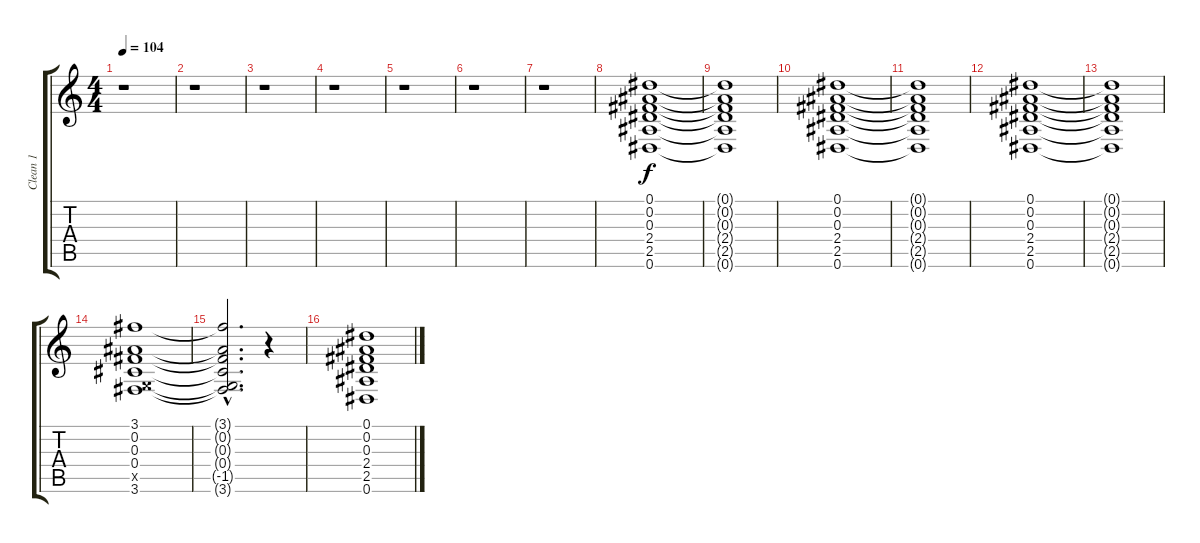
\track ("Clean 1" "Clean 1") {instrument electricguitarclean}
\staff {score tabs}
\tuning (Eb4 Bb3 Gb3 Db3 Ab2 Eb2) {hide}
\ts (4 4)
\tempo 104
\clef g2
\ks c
r.1{dy f} |
r.1 |
r.1 |
r.1 |
r.1 |
r.1 |
r.1 |
(0.1 0.2 0.3 2.4 2.5 0.6).1 |
(0.1{t} 0.2{t} 0.3{t} 2.4{t} 2.5{t} 0.6{t}).1 |
(0.1 0.2 0.3 2.4 2.5 0.6).1 |
(0.1{t} 0.2{t} 0.3{t} 2.4{t} 2.5{t} 0.6{t}).1 |
(0.1 0.2 0.3 2.4 2.5 0.6).1 |
(0.1{t} 0.2{t} 0.3{t} 2.4{t} 2.5{t} 0.6{t}).1 |
(3.1 0.2 0.3 0.4 -1.5{x} 3.6).1 |
(3.1{hac t} 0.2{hac t} 0.3{hac t} 0.4{hac t} -1.5{hac t} 3.6{hac t}).2{d} r.4 |
(0.1 0.2 0.3 2.4 2.5 0.6).1
